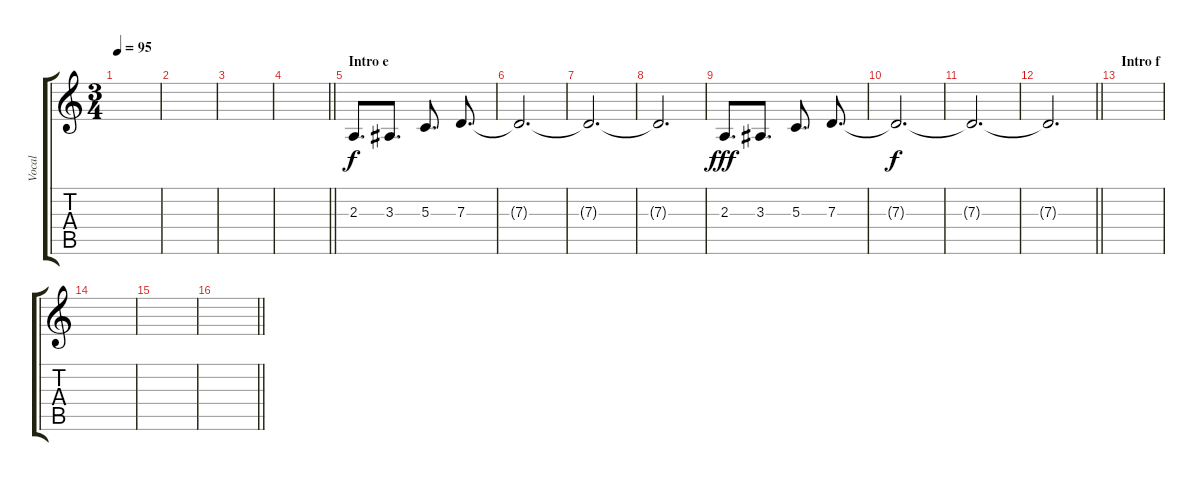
\track ("Vocal" "Vocal") {instrument altosax}
\staff {score tabs}
\tuning (E4 B3 G3 D3 A2 D2) {hide}
\ts (3 4)
\tempo 95
\clef g2
\ks c
|
|
|
\barLineRight lightlight
|
\section ("" "Intro e")
2.3.8{d} 3.3.8{d} 5.3.8{d} 7.3.8{d} |
7.3{t}.2{d dy f} |
7.3{t}.2{d} |
7.3{t}.2{d} |
2.3.8{d dy fff} 3.3.8{d} 5.3.8{d} 7.3.8{d} |
7.3{t}.2{d dy f} |
7.3{t}.2{d} |
\barLineRight lightlight
7.3{t}.2{d} |
\section ("" "Intro f")
|
|
|
\barLineRight lightlight
